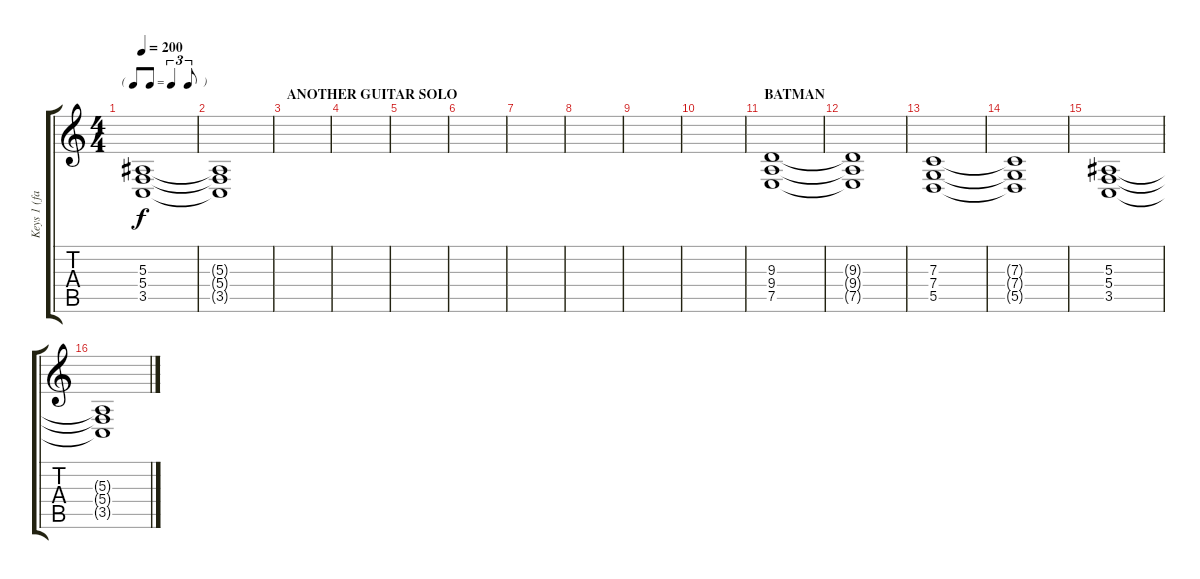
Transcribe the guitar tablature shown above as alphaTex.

\track ("Keys 1 (faggot 1)" "Keys 1 (fa") {instrument stringensemble1}
\staff {score tabs}
\tuning (F4 C4 F3 C3 A2 F2) {hide}
\ts (4 4)
\tf triplet8th
\tempo 200
\clef g2
\ks c
(5.3 5.4 3.5).1{dy f} |
(5.3{t} 5.4{t} 3.5{t}).1 |
\section ("" "ANOTHER GUITAR SOLO")
|
|
|
|
|
|
|
|
\section ("" "BATMAN")
(9.3 9.4 7.5).1 |
(9.3{t} 9.4{t} 7.5{t}).1 |
(7.3 7.4 5.5).1 |
(7.3{t} 7.4{t} 5.5{t}).1 |
(5.3 5.4 3.5).1 |
(5.3{t} 5.4{t} 3.5{t}).1
